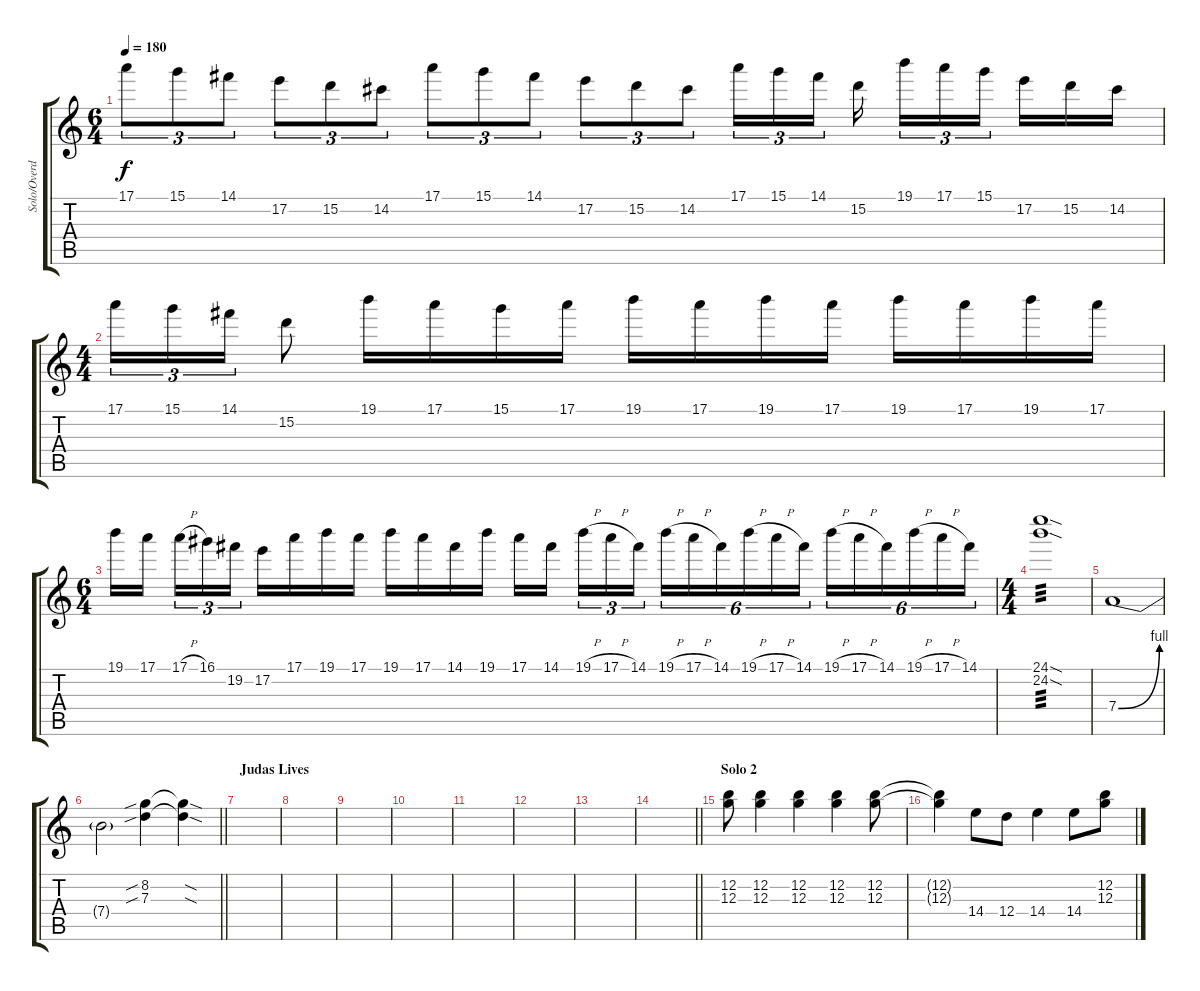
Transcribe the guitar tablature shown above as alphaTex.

\track ("Solo/Overdubs" "Solo/Overd") {instrument distortionguitar}
\staff {score tabs}
\tuning (E4 B3 G3 D3 A2 E2) {hide}
\ts (6 4)
\tempo 180
\clef g2
\ks c
17.1.8{tu (3 2) dy f} 15.1.8{tu (3 2)} 14.1.8{tu (3 2)} 17.2.8{tu (3 2)} 15.2.8{tu (3 2)} 14.2.8{tu (3 2)} 17.1.8{tu (3 2)} 15.1.8{tu (3 2)} 14.1.8{tu (3 2)} 17.2.8{tu (3 2)} 15.2.8{tu (3 2)} 14.2.8{tu (3 2)} 17.1.16{tu (3 2)} 15.1.16{tu (3 2)} 14.1.16{tu (3 2)} 15.2.16 19.1.16{tu (3 2)} 17.1.16{tu (3 2)} 15.1.16{tu (3 2)} 17.2.16 15.2.16 14.2.16 |
\ts (4 4)
17.1.16{tu (3 2)} 15.1.16{tu (3 2)} 14.1.16{tu (3 2)} 15.2.8 19.1.16 17.1.16 15.1.16 17.1.16 19.1.16 17.1.16 19.1.16 17.1.16 19.1.16 17.1.16 19.1.16 17.1.16 |
\ts (6 4)
19.1.16 17.1.16 17.1{h}.16{tu (3 2)} 16.1.16{tu (3 2)} 19.2.16{tu (3 2)} 17.2.16 17.1.16 19.1.16 17.1.16 19.1.16 17.1.16 14.1.16 19.1.16 17.1.16 14.1.16 19.1{h}.16{tu (3 2)} 17.1{h}.16{tu (3 2)} 14.1.16{tu (3 2)} 19.1{h}.16{tu (6 4)} 17.1{h}.16{tu (6 4)} 14.1.16{tu (6 4)} 19.1{h}.16{tu (6 4)} 17.1{h}.16{tu (6 4)} 14.1.16{tu (6 4)} 19.1{h}.16{tu (6 4)} 17.1{h}.16{tu (6 4)} 14.1.16{tu (6 4)} 19.1{h}.16{tu (6 4)} 17.1{h}.16{tu (6 4)} 14.1.16{tu (6 4)} |
\ts (4 4)
(24.1{sod} 24.2{sod}).1{tp 3} |
7.4{be (bend 0 0 60 4)}.1 |
\barLineRight lightlight
7.4{t}.2 (8.2{sib} 7.3{sib}).4 (8.2{sod t} 7.3{sod t}).4 |
\section ("" "Judas Lives")
|
|
|
|
|
|
|
\barLineRight lightlight
|
\section ("" "Solo 2")
(12.2 12.3).8 (12.2 12.3).4 (12.2 12.3).4 (12.2 12.3).4 (12.2 12.3).8 |
(12.2{t} 12.3{t}).4 14.4.8 12.4.8 14.4.4 14.4.8 (12.2 12.3).8
